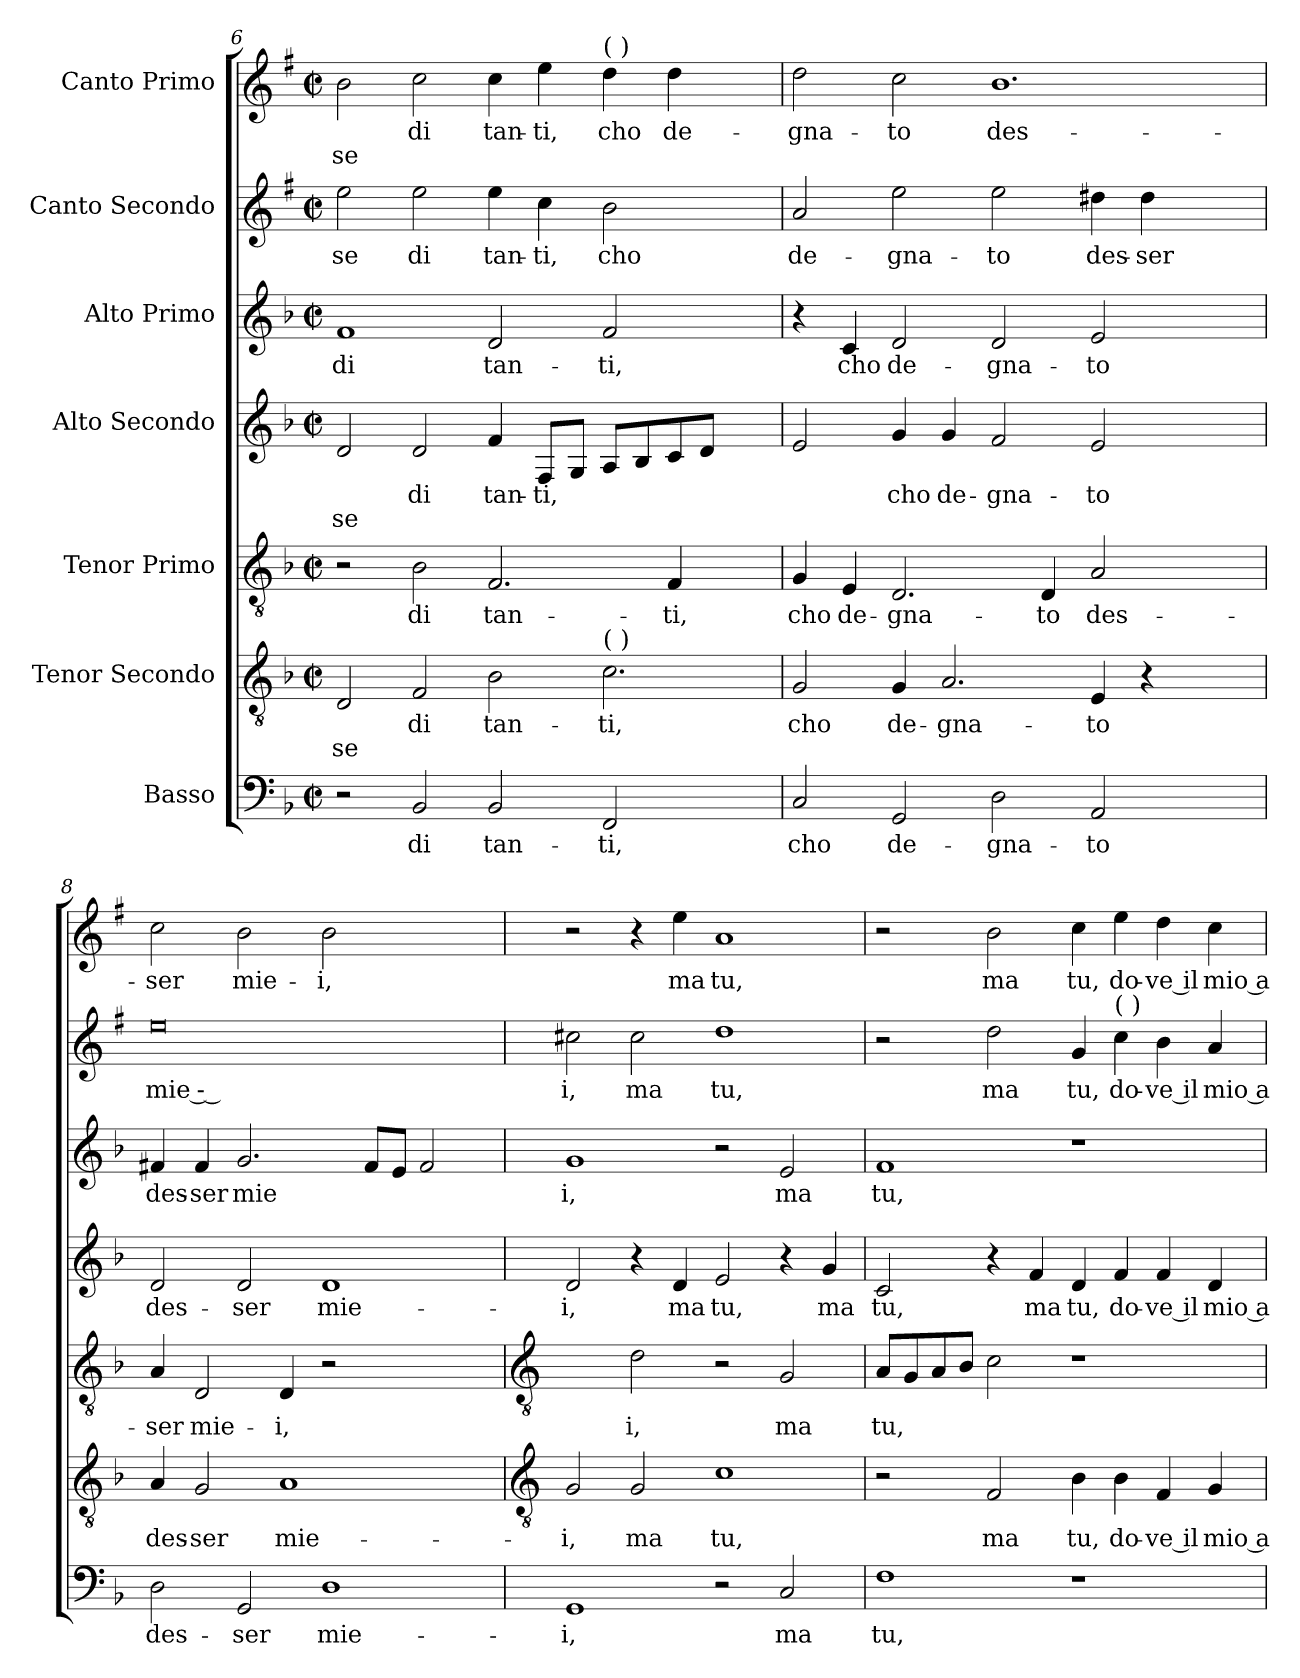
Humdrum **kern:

**kern	**text	**kern	**text	**text	**kern	**text	**kern	**text	**text	**kern	**text	**kern	**text	**kern	**text	**text
*part7	*part7	*part6	*part6	*part6	*part5	*part5	*part4	*part4	*part4	*part3	*part3	*part2	*part2	*part1	*part1	*part1
*staff7	*staff7	*staff6	*staff6	*staff6	*staff5	*staff5	*staff4	*staff4	*staff4	*staff3	*staff3	*staff2	*staff2	*staff1	*staff1	*staff1
*I"Basso	*	*I"Tenor Secondo	*	*	*I"Tenor Primo	*	*I"Alto Secondo	*	*	*I"Alto Primo	*	*I"Canto Secondo	*	*I"Canto Primo	*	*
*clefF4	*	*clefGv2	*	*	*clefGv2	*	*clefG2	*	*	*clefG2	*	*clefG2	*	*clefG2	*	*
*	*	*	*	*	*	*	*	*	*	*	*	*ITrd1c2	*	*ITrd1c2	*	*
*k[b-]	*	*k[b-]	*	*	*k[b-]	*	*k[b-]	*	*	*k[b-]	*	*k[b-]	*	*k[b-]	*	*
*F:	*	*F:	*	*	*F:	*	*F:	*	*	*F:	*	*F:	*	*F:	*	*
*M4/2	*	*M4/2	*	*	*M4/2	*	*M4/2	*	*	*M4/2	*	*M4/2	*	*M4/2	*	*
*met(c|)	*	*met(c|)	*	*	*met(c|)	*	*met(c|)	*	*	*met(c|)	*	*met(c|)	*	*met(c|)	*	*
=6	=6	=6	=6	=6	=6	=6	=6	=6	=6	=6	=6	=6	=6	=6	=6	=6
!	!	!	!	!LO:LY:b	!	!	!	!	!LO:LY:b	!	!LO:LY:b	!	!LO:LY:b	!	!	!LO:LY:b
2r	.	2D	.	-se	2r	.	2d	.	-se	1f	di	2dd	-se	2a	.	se
!	!LO:LY:b	!	!LO:LY:b	!	!	!LO:LY:b	!	!LO:LY:b	!	!	!	!	!LO:LY:b	!	!LO:LY:b	!
2BB-	di	2F	di	.	2B-	di	2d	di	.	.	.	2dd	di	2b-	di	.
!	!LO:LY:b	!	!LO:LY:b	!	!	!LO:LY:b	!	!LO:LY:b	!	!	!LO:LY:b	!	!LO:LY:b	!	!LO:LY:b	!
2BB-	tan-	2B-	tan-	.	2.F	tan-	4f	tan-	.	2d	tan-	4dd	tan-	4b-	tan-	.
!	!	!	!	!	!	!	!	!LO:LY:b	!	!	!	!	!LO:LY:b	!	!LO:LY:b	!
.	.	.	.	.	.	.	8FL	-ti,	.	.	.	4b-	-ti,	4dd	-ti,	.
.	.	.	.	.	.	.	8GJ	.	.	.	.	.	.	.	.	.
!	!	!	!	!	!	!	!	!	!	!	!	!	!	!LO:TX:a:t=(  )	!	!
!	!	!LO:TX:a:t=(  )	!	!	!	!	!	!	!	!	!	!	!	!	!	!
!	!LO:LY:b	!	!LO:LY:b	!	!	!	!	!	!	!	!LO:LY:b	!	!LO:LY:b	!	!LO:LY:b	!
2FF	-ti,	2.c	-ti,	.	.	.	8AL	.	.	2f	-ti,	2a	cho	4cc	cho	.
.	.	.	.	.	.	.	8B-	.	.	.	.	.	.	.	.	.
!	!	!	!	!	!	!LO:LY:b	!	!	!	!	!	!	!	!	!LO:LY:b	!
.	.	.	.	.	4F	-ti,	8c	.	.	.	.	.	.	4cc	de-	.
.	.	.	.	.	.	.	8dJ	.	.	.	.	.	.	.	.	.
4ryy	.	.	.	.	4ryy	.	4ryy	.	.	4ryy	.	4ryy	.	4ryy	.	.
=7	=7	=7	=7	=7	=7	=7	=7	=7	=7	=7	=7	=7	=7	=7	=7	=7
!	!LO:LY:b	!	!LO:LY:b	!	!	!LO:LY:b	!	!	!	!	!	!	!LO:LY:b	!	!LO:LY:b	!
2C	cho	2G	cho	.	4G	cho	2e	.	.	4r	.	2g	de-	2cc	-gna-	.
!	!	!	!	!	!	!LO:LY:b	!	!	!	!	!LO:LY:b	!	!	!	!	!
.	.	.	.	.	4E	de-	.	.	.	4c	cho	.	.	.	.	.
!	!LO:LY:b	!	!LO:LY:b	!	!	!LO:LY:b	!	!LO:LY:b	!	!	!LO:LY:b	!	!LO:LY:b	!	!LO:LY:b	!
2GG	de-	4G	de-	.	2.D	-gna-	4g	cho	.	2d	de-	2dd	-gna-	2b-	-to	.
!	!	!	!LO:LY:b	!	!	!	!	!LO:LY:b	!	!	!	!	!	!	!	!
.	.	2.A	-gna-	.	.	.	4g	de-	.	.	.	.	.	.	.	.
!	!LO:LY:b	!	!	!	!	!	!	!LO:LY:b	!	!	!LO:LY:b	!	!LO:LY:b	!	!LO:LY:b	!
2D	-gna-	.	.	.	.	.	2f	-gna-	.	2d	-gna-	2dd	-to	1.a	des-	.
!	!	!	!	!	!	!LO:LY:b	!	!	!	!	!	!	!	!	!	!
.	.	.	.	.	4D	-to	.	.	.	.	.	.	.	.	.	.
!	!LO:LY:b	!	!LO:LY:b	!	!	!LO:LY:b	!	!LO:LY:b	!	!	!LO:LY:b	!	!LO:LY:b	!	!	!
2AA	-to	4E	-to	.	2A	des-	2e	-to	.	2e	-to	4cc#X	des-	.	.	.
!	!	!	!	!	!	!	!	!	!	!	!	!	!LO:LY:b	!	!	!
.	.	4r	.	.	.	.	.	.	.	.	.	4cc#	-ser	.	.	.
2ryy	.	2ryy	.	.	2ryy	.	2ryy	.	.	2ryy	.	2ryy	.	.	.	.
=8	=8	=8	=8	=8	=8	=8	=8	=8	=8	=8	=8	=8	=8	=8	=8	=8
!	!LO:LY:b	!	!LO:LY:b	!	!	!LO:LY:b	!	!LO:LY:b	!	!	!LO:LY:b	!	!LO:LY:b	!	!LO:LY:b	!
2D	des-	4A	des-	.	4A	-ser	2d	des-	.	4f#X	des-	0dd	mie - --	2b-	-ser	.
!	!	!	!LO:LY:b	!	!	!LO:LY:b	!	!	!	!	!LO:LY:b	!	!	!	!	!
.	.	2G	-ser	.	2D	mie-	.	.	.	4f#	-ser	.	.	.	.	.
!	!LO:LY:b	!	!	!	!	!	!	!LO:LY:b	!	!	!LO:LY:b	!	!	!	!LO:LY:b	!
2GG	-ser	.	.	.	.	.	2d	-ser	.	2.g	mie-	.	.	2a	mie-	.
!	!	!	!LO:LY:b	!	!	!LO:LY:b	!	!	!	!	!	!	!	!	!	!
.	.	1A	mie-	.	4D	-i,	.	.	.	.	.	.	.	.	.	.
!	!LO:LY:b	!	!	!	!	!	!	!LO:LY:b	!	!	!	!	!	!	!LO:LY:b	!
1D	mie-	.	.	.	2r	.	1d	mie-	.	.	.	.	.	2a	-i,	.
.	.	.	.	.	.	.	.	.	.	8f#L	.	.	.	.	.	.
!	!	!	!	!	!	!	!	!	!	!	!LO:LY:b	!	!	!	!	!
.	.	.	.	.	.	.	.	.	.	8eJ	--	.	.	.	.	.
!	!	!	!	!	!	!LO:LY:b	!	!	!	!	!	!	!	!	!	!
.	.	.	.	.	[2Dyy	mie-	.	.	.	2f#	.	.	.	2ryy	.	.
.	.	4ryy	.	.	.	.	.	.	.	.	.	.	.	.	.	.
!!LO:LB:g=z
=9	=9	=9	=9	=9	=9	=9	=9	=9	=9	=9	=9	=9	=9	=9	=9	=9
*	*	*clefGv2	*	*	*clefGv2	*	*	*	*	*	*	*	*	*	*	*
!	!LO:LY:b	!	!LO:LY:b	!	!	!	!	!LO:LY:b	!	!	!LO:LY:b	!	!LO:LY:b	!	!	!
1GG	-i,	2G	-i,	.	2Dyy]	.	2d	-i,	.	1g	i,	2bn	-i,	2r	.	.
!	!	!	!LO:LY:b	!	!	!LO:LY:b	!	!	!	!	!	!	!LO:LY:b	!	!	!
.	.	2G	ma	.	2d	-i,	4r	.	.	.	.	2b	ma	4r	.	.
!	!	!	!	!	!	!	!	!LO:LY:b	!	!	!	!	!	!	!LO:LY:b	!
.	.	.	.	.	.	.	4d	ma	.	.	.	.	.	4dd	ma	.
!	!	!	!LO:LY:b	!	!	!	!	!LO:LY:b	!	!	!	!	!LO:LY:b	!	!LO:LY:b	!
2r	.	1c	tu,	.	2r	.	2e	tu,	.	2r	.	1cc	tu,	1g	tu,	.
!	!LO:LY:b	!	!	!	!	!LO:LY:b	!	!	!	!	!LO:LY:b	!	!	!	!	!
2C	ma	.	.	.	2G	ma	4r	.	.	2e	ma	.	.	.	.	.
!	!	!	!	!	!	!	!	!LO:LY:b	!	!	!	!	!	!	!	!
.	.	.	.	.	.	.	4g	ma	.	.	.	.	.	.	.	.
=10	=10	=10	=10	=10	=10	=10	=10	=10	=10	=10	=10	=10	=10	=10	=10	=10
!	!LO:LY:b	!	!	!	!	!LO:LY:b	!	!LO:LY:b	!	!	!LO:LY:b	!	!	!	!	!
1F	tu,	2r	.	.	8AL	tu,	2c	tu,	.	1f	tu,	2r	.	2r	.	.
.	.	.	.	.	8G	.	.	.	.	.	.	.	.	.	.	.
.	.	.	.	.	8A	.	.	.	.	.	.	.	.	.	.	.
.	.	.	.	.	8B-J	.	.	.	.	.	.	.	.	.	.	.
!	!	!	!LO:LY:b	!	!	!	!	!	!	!	!	!	!LO:LY:b	!	!LO:LY:b	!
.	.	2F	ma	.	2c	.	4r	.	.	.	.	2cc	ma	2a	ma	.
!	!	!	!	!	!	!	!	!LO:LY:b	!	!	!	!	!	!	!	!
.	.	.	.	.	.	.	4f	ma	.	.	.	.	.	.	.	.
!	!	!	!LO:LY:b	!	!	!	!	!LO:LY:b	!	!	!	!	!LO:LY:b	!	!LO:LY:b	!
1r	.	4B-	tu,	.	1r	.	4d	tu,	.	1r	.	4f	tu,	4b-	tu,	.
!	!	!	!	!	!	!	!	!	!	!	!	!LO:TX:a:t=(  )	!	!	!	!
!	!	!	!LO:LY:b	!	!	!	!	!LO:LY:b	!	!	!	!	!LO:LY:b	!	!LO:LY:b	!
.	.	4B-	do-	.	.	.	4f	do-	.	.	.	4b-	do-	4dd	do-	.
!	!	!	!LO:LY:b	!	!	!	!	!LO:LY:b	!	!	!	!	!LO:LY:b	!	!LO:LY:b	!
.	.	4F	-ve il	.	.	.	4f	-ve il	.	.	.	4a	-ve il	4cc	-ve il	.
!	!	!	!LO:LY:b	!	!	!	!	!LO:LY:b	!	!	!	!	!LO:LY:b	!	!LO:LY:b	!
.	.	4G	mio a-	.	.	.	4d	mio a-	.	.	.	4g	mio a-	4b-	mio a-	.
=	=	=	=	=	=	=	=	=	=	=	=	=	=	=	=	=
*-	*-	*-	*-	*-	*-	*-	*-	*-	*-	*-	*-	*-	*-	*-	*-	*-
